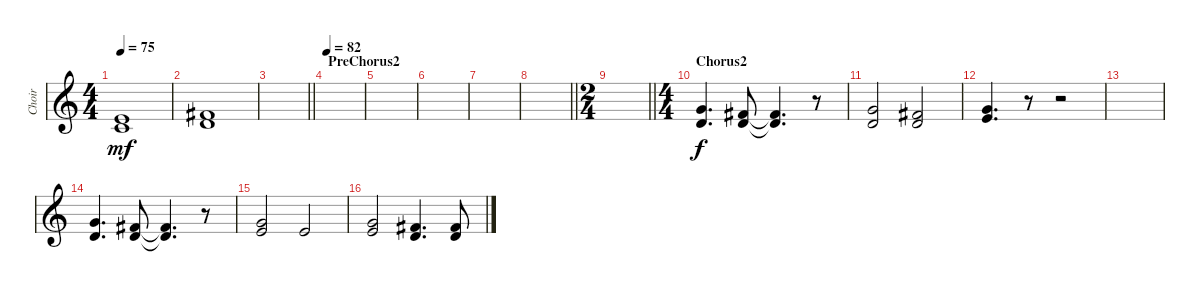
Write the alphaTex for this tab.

\track ("Choir" "Choir") {instrument choiraahs}
\staff {score}
\tuning (E4 B3 G3 D3 A2 E2) {hide}
\ts (4 4)
\tempo 75
\clef g2
\ks c
(5.2 5.3).1{dy mf} |
(7.2 7.3).1 |
\barLineRight lightlight
|
\section ("" "PreChorus2")
\tempo 82
|
|
|
|
\barLineRight lightlight
|
\ts (2 4)
\barLineRight lightlight
|
\ts (4 4)
\section ("" "Chorus2")
(8.2 7.3).4{d dy f} (7.2 7.3).8 (7.2{t} 7.3{t}).4{d} r.8 |
(8.2 7.3).2 (7.2 7.3).2 |
(3.1 5.2).4{d} r.8 r.2 |
|
(8.2 7.3).4{d} (7.2 7.3).8 (7.2{t} 7.3{t}).4{d} r.8 |
(3.1 5.2).2 0.1.2 |
(3.1 5.2).2 (2.1 3.2).4{d} (2.1 3.2).8
